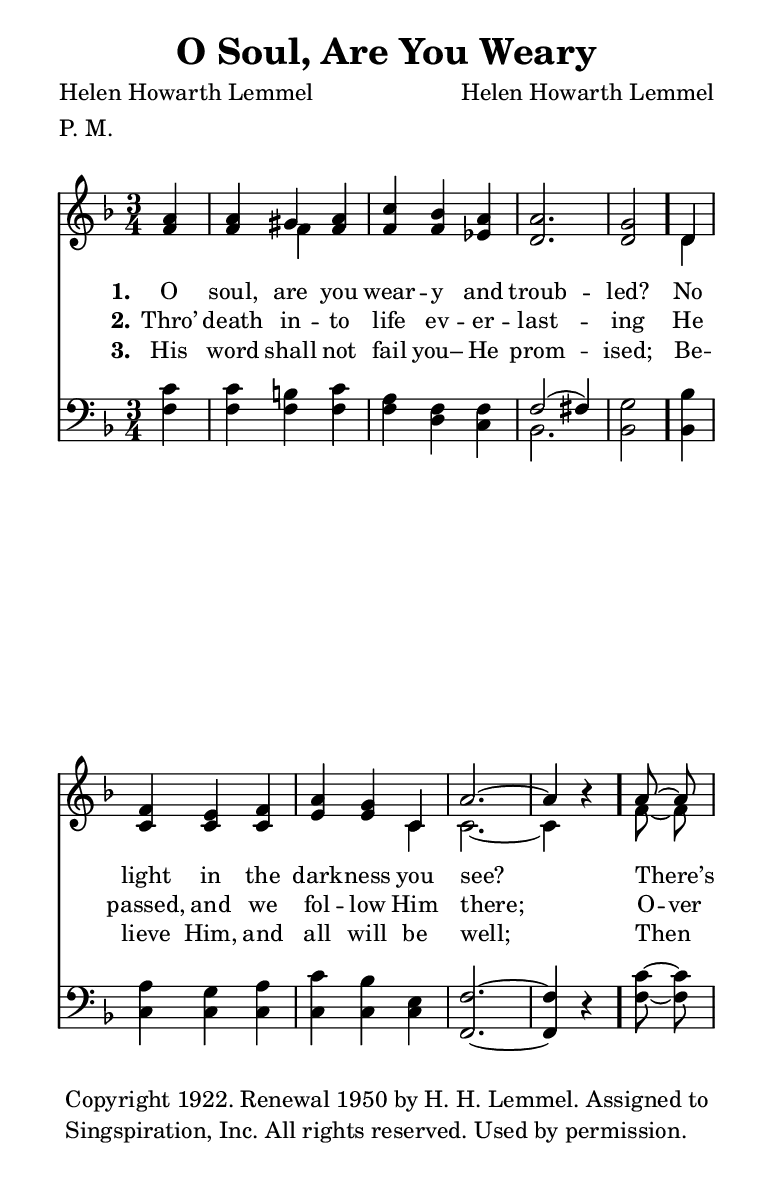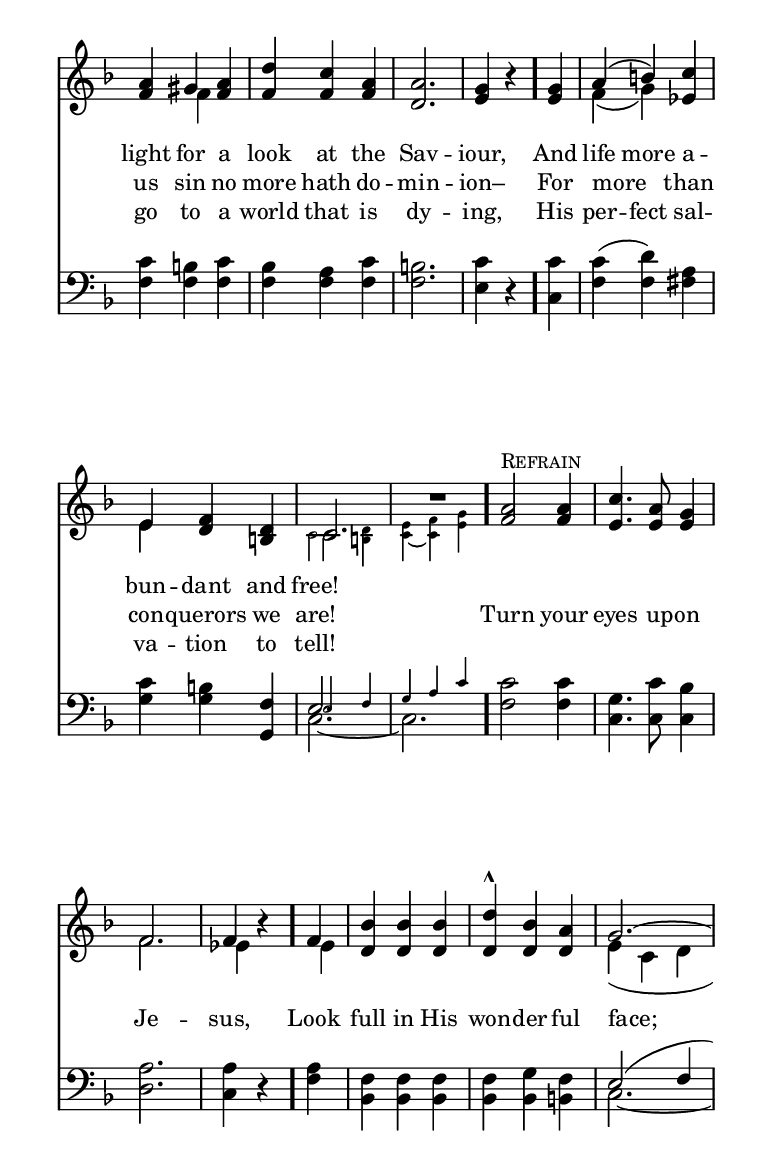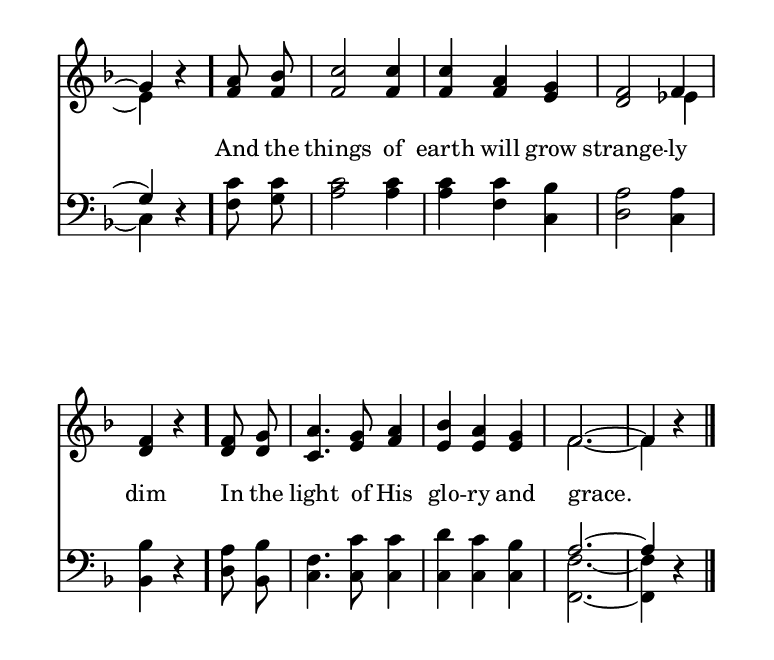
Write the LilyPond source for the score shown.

\include "common/global.ily"
\paper {
  \include "common/paper.ily"
  system-count = #(cond (is-eogsized 5) (#t #f))
}

\header{
  %gospel
  hymnnumber = "375"
  title = "O Soul, Are You Weary"
  tunename = ""
  meter = "P. M."
  poet = "Helen Howarth Lemmel"
  composer = "Helen Howarth Lemmel"
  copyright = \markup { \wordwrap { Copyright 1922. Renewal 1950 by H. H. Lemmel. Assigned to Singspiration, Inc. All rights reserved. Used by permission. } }
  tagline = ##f
}

global = {
  \include "common/overrides.ily"
  \override Staff.TimeSignature.style = #'numbered
  \time 3/4
  \override Score.MetronomeMark.transparent = ##t % hide all fermata changes too
  \tempo 4=110
  \key f \major
  \partial 4
  \autoBeamOff
}

patternSopranoVerse = {
  a4 | a gis a | c bes a | a2. | g2
  d4 | f e f | a g c, | a'2. ~ | a4 r
  a8 ~ a | a4 gis a | d c a | a2. | g4 r
  g4 | a( b) c | e, f d | c2. | R1*3/4 |
}

patternSopranoRefrainA = {
  a'2 a4 | c4. a8 g4 | f2. | f4 r
  f4 | bes bes bes | d bes a | g2. ~ | g4 r
}
patternSopranoRefrainB = {
  a8 bes | c2 c4 | c a g | f2 f4 | f4 r
  f8 g | a4. g8 a4 | bes4 a g | f2. ~ | f4 r
}

notesSoprano = {
\global
\relative c'' {

  a4 | a gis a | c bes a | a2. | g2
  d4 | f e f | a g c, | a'2. ~ | \noBreak a4 r
  a8 ~ a | a4 gis a | d c a | a2. | g4 r
  g4 | a( b) c | e, f d | c2. | \noBreak R1*3/4 |

  a'2^\markup { \small \caps "Refrain" } a4 | c4. a8 g4 | f2. | f4 r
  f4 | bes bes bes | d^^ bes a | g2. ~ | g4 r
  a8 bes | c2 c4 | c a g | f2 f4 | f4 r
  f8 g | a4. g8 a4 | bes4 a g | f2. ~ | f4 r

  \bar "|."

}
}

notesLeftHand = {
\global
\relative c' {

  \override NoteHead.font-size = #-4
  \repeat unfold 43 { \skip 4 }
  c2 <b d>4 | << { c4 _~ c e } { e f g } >>
}
}

notesAlto = {
\global
\relative e' {

  \changePitch \patternSopranoVerse {
    f | f f f | f f ees | d | d
    d | c c c | e e c | c ~ | c
    f f | f f f | f f f | d | e
    e | f( g) ees | e d b | c
  } | R1*3/4

  \changePitch \patternSopranoRefrainA {
    f f | e e e | f ees
    ees | d d d | d d d
  } | e4( c4 d4 | e4) r4
  \changePitch \patternSopranoRefrainB {
    f f | f f | f f e | d ees | d
    d d | c e f | e e e | f | f
  } r4

}
}

notesTenor = {
\global
\relative a {

  c4 | c b c | a f f | f2( fis4) | g2
  bes4 | a g a | c bes e, | f2. ~ | f4 r
  c'8 ~ c | c4 b c | bes a c | b2. | c4 r
  c4 | c4( d) a | c b f | e2. | s2.

  \changePitch \patternSopranoRefrainA {
    c' c | g c bes | a | a
    a | f f f | f g f |
  } e2( f4 | g4) r4
  \changePitch \patternSopranoRefrainB {
    c c | c c | c c bes | a a | bes
    a bes | f c' c | d c bes | a | a
  } r4
}
}

notesBass = {
\global
\relative f {

  \changePitch \patternSopranoVerse {
    f | f f f | f d c | bes | bes
    bes | c c c | c c c | f, | f
    f' f | f f f | f f f | f | e
    c | f f fis | g g g, |
  } c2. ~ | c

  \changePitch \patternSopranoRefrainA {
    f f | c c c | d c
    f | bes, bes bes | bes bes b | c | c
  } r4
  \changePitch \patternSopranoRefrainB {
    f g | a a | a f c | d c | bes
    d bes | c c c | c c c | <f f,> <f f,>
  } r4

}
}

notesRightHand = {
\global
\relative f {

  \override NoteHead.font-size = #-4
  \repeat unfold 43 { \skip 4 }
  e2 f4 | g4 a c

}
}

Refrain = \lyricmode {

Turn your eyes up -- on Je -- sus, \bar "."
Look full in His won -- der -- ful face; \bar "."
And the things of earth will grow strange -- ly dim \bar "."
In the light of His glo -- ry and grace. \bar "."

}

wordsA = \lyricmode {
\set stanza = "1."

O soul, are you wear -- y and troub -- led? \bar "." % original has "wear -- y"
No light in the dark -- ness you see? \bar "."
There’s light for a look at the Sav -- iour, \bar "."
And { \mon } life more { \moff } a -- bun -- dant and free! \bar "."

}

wordsB = \lyricmode {
\set stanza = "2."

Thro’ death in -- to life ev -- er -- last -- ing
He passed, and we fol -- low Him there;
{ \mon } O -- ver { \moff } us sin no more hath do -- min -- ion–
For more than con -- querors we are!

\Refrain

}

wordsC = \lyricmode {
\set stanza = "3."

His word shall not fail you– He prom -- ised;
Be -- lieve Him, and all will be well;
Then go to a world that is dy -- ing,
His { \mon } per -- fect { \moff } sal -- va -- tion to tell!

}

\score {
  \context ChoirStaff <<
    \context Staff = upper <<
      \set Staff.autoBeaming = ##f
      \set ChoirStaff.systemStartDelimiter = #'SystemStartBar
      \set ChoirStaff.printPartCombineTexts = ##f
      \partcombine #'(2 . 9) \notesSoprano \notesAlto
      \context NullVoice = sopranos { \voiceOne << \notesSoprano >> }
      \context NullVoice = altos { \voiceTwo << \notesAlto >> }
      \context Voice = righthand { \voiceFour << \notesLeftHand >> }
      \context Lyrics = one   \lyricsto sopranos \wordsA
      \context Lyrics = two   \lyricsto sopranos \wordsB
      \context Lyrics = three \lyricsto sopranos \wordsC
    >>
    \context Staff = men <<
      \set Staff.autoBeaming = ##f
      \clef bass
      \set ChoirStaff.printPartCombineTexts = ##f
      \partcombine #'(2 . 9) \notesTenor \notesBass
      \context NullVoice = tenors { \voiceOne << \notesTenor >> }
      \context NullVoice = basses { \voiceTwo << \notesBass >> }
      \context Voice = lefthand { \voiceThree << \notesRightHand >> }
    >>
  >>
  \layout {
    \include "common/layout.ily"
  }
  \midi{
    \include "common/midi.ily"
  }
}

\version "2.19.49"  % necessary for upgrading to future LilyPond versions.

% vi:set et ts=2 sw=2 ai nocindent syntax=lilypond:
